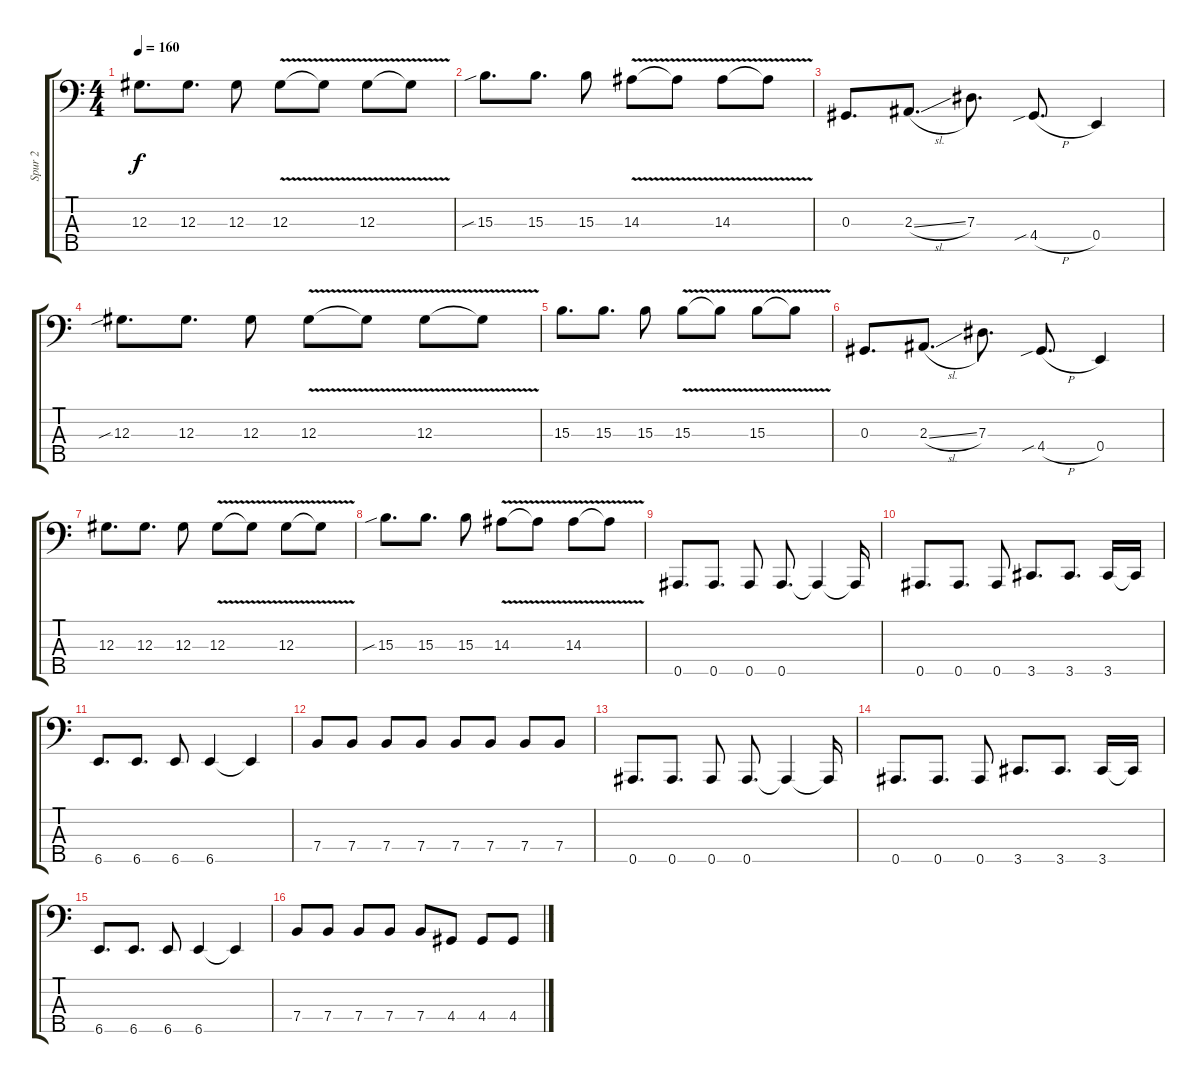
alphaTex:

\track ("Spur 2" "Spur 2") {instrument electricbassfinger}
\staff {score tabs}
\tuning (Gb2 Db2 Ab1 E1 Bb0) {hide}
\ts (4 4)
\tempo 160
\clef f4
\ks c
12.3.8{d dy f} 12.3.8{d} 12.3.8 12.3{v}.8 12.3{t}.8 12.3{v}.8 12.3{t}.8 |
15.3{sib}.8{d} 15.3.8{d} 15.3.8 14.3{v}.8 14.3{t}.8 14.3{v}.8 14.3{t}.8 |
0.3.8{d} 2.3{sl}.8{d} 7.3.8{d} 4.4{sib h}.8{d} 0.4.4 |
12.3{sib}.8{d} 12.3.8{d} 12.3.8 12.3{v}.8 12.3{t}.8 12.3{v}.8 12.3{t}.8 |
15.3.8{d} 15.3.8{d} 15.3.8 15.3{v}.8 15.3{t}.8 15.3{v}.8 15.3{t}.8 |
0.3.8{d} 2.3{sl}.8{d} 7.3.8{d} 4.4{sib h}.8{d} 0.4.4 |
12.3.8{d} 12.3.8{d} 12.3.8 12.3{v}.8 12.3{t}.8 12.3{v}.8 12.3{t}.8 |
15.3{sib}.8{d} 15.3.8{d} 15.3.8 14.3{v}.8 14.3{t}.8 14.3{v}.8 14.3{t}.8 |
0.5.8{d} 0.5.8{d} 0.5.8 0.5.8{d} 0.5{t}.4 0.5{t}.16 |
0.5.8{d} 0.5.8{d} 0.5.8 3.5.8{d} 3.5.8{d} 3.5.16 3.5{t}.16 |
6.5.8{d} 6.5.8{d} 6.5.8 6.5.4 6.5{t}.4 |
7.4.8 7.4.8 7.4.8 7.4.8 7.4.8 7.4.8 7.4.8 7.4.8 |
0.5.8{d} 0.5.8{d} 0.5.8 0.5.8{d} 0.5{t}.4 0.5{t}.16 |
0.5.8{d} 0.5.8{d} 0.5.8 3.5.8{d} 3.5.8{d} 3.5.16 3.5{t}.16 |
6.5.8{d} 6.5.8{d} 6.5.8 6.5.4 6.5{t}.4 |
7.4.8 7.4.8 7.4.8 7.4.8 7.4.8 4.4.8 4.4.8 4.4.8
